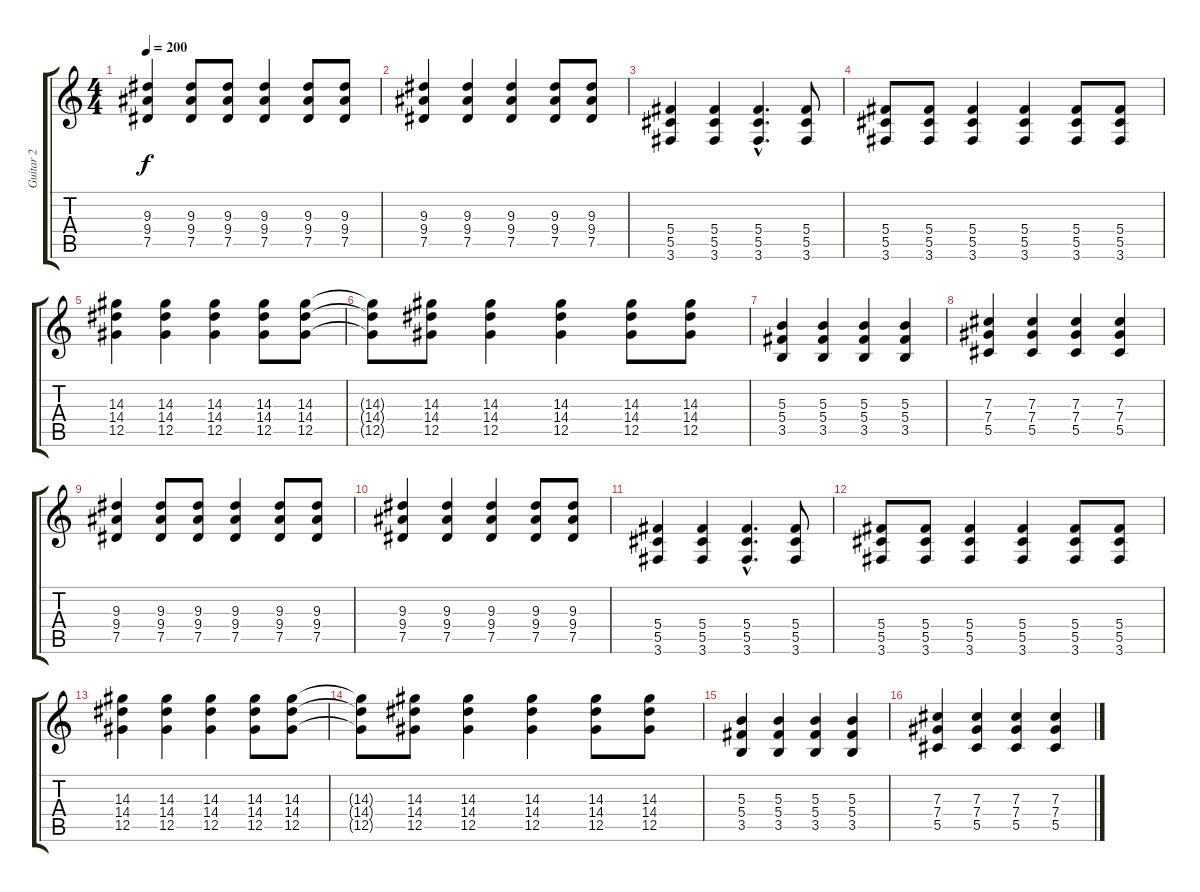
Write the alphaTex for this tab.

\track ("Guitar 2" "Guitar 2") {instrument distortionguitar}
\staff {score tabs}
\tuning (Eb4 Bb3 Gb3 Db3 Ab2 Eb2) {hide}
\ts (4 4)
\tempo 200
\clef g2
\ks c
(9.3 9.4 7.5).4{dy f} (9.3 9.4 7.5).8 (9.3 9.4 7.5).8 (9.3 9.4 7.5).4 (9.3 9.4 7.5).8 (9.3 9.4 7.5).8 |
(9.3 9.4 7.5).4 (9.3 9.4 7.5).4 (9.3 9.4 7.5).4 (9.3 9.4 7.5).8 (9.3 9.4 7.5).8 |
(5.4 5.5 3.6).4 (5.4 5.5 3.6).4 (5.4{hac} 5.5{hac} 3.6{hac}).4{d} (5.4 5.5 3.6).8 |
(5.4 5.5 3.6).8 (5.4 5.5 3.6).8 (5.4 5.5 3.6).4 (5.4 5.5 3.6).4 (5.4 5.5 3.6).8 (5.4 5.5 3.6).8 |
(14.3 14.4 12.5).4 (14.3 14.4 12.5).4 (14.3 14.4 12.5).4 (14.3 14.4 12.5).8 (14.3 14.4 12.5).8 |
(14.3{t} 14.4{t} 12.5{t}).8 (14.3 14.4 12.5).8 (14.3 14.4 12.5).4 (14.3 14.4 12.5).4 (14.3 14.4 12.5).8 (14.3 14.4 12.5).8 |
(5.3 5.4 3.5).4 (5.3 5.4 3.5).4 (5.3 5.4 3.5).4 (5.3 5.4 3.5).4 |
(7.3 7.4 5.5).4 (7.3 7.4 5.5).4 (7.3 7.4 5.5).4 (7.3 7.4 5.5).4 |
(9.3 9.4 7.5).4 (9.3 9.4 7.5).8 (9.3 9.4 7.5).8 (9.3 9.4 7.5).4 (9.3 9.4 7.5).8 (9.3 9.4 7.5).8 |
(9.3 9.4 7.5).4 (9.3 9.4 7.5).4 (9.3 9.4 7.5).4 (9.3 9.4 7.5).8 (9.3 9.4 7.5).8 |
(5.4 5.5 3.6).4 (5.4 5.5 3.6).4 (5.4{hac} 5.5{hac} 3.6{hac}).4{d} (5.4 5.5 3.6).8 |
(5.4 5.5 3.6).8 (5.4 5.5 3.6).8 (5.4 5.5 3.6).4 (5.4 5.5 3.6).4 (5.4 5.5 3.6).8 (5.4 5.5 3.6).8 |
(14.3 14.4 12.5).4 (14.3 14.4 12.5).4 (14.3 14.4 12.5).4 (14.3 14.4 12.5).8 (14.3 14.4 12.5).8 |
(14.3{t} 14.4{t} 12.5{t}).8 (14.3 14.4 12.5).8 (14.3 14.4 12.5).4 (14.3 14.4 12.5).4 (14.3 14.4 12.5).8 (14.3 14.4 12.5).8 |
(5.3 5.4 3.5).4 (5.3 5.4 3.5).4 (5.3 5.4 3.5).4 (5.3 5.4 3.5).4 |
(7.3 7.4 5.5).4 (7.3 7.4 5.5).4 (7.3 7.4 5.5).4 (7.3 7.4 5.5).4
